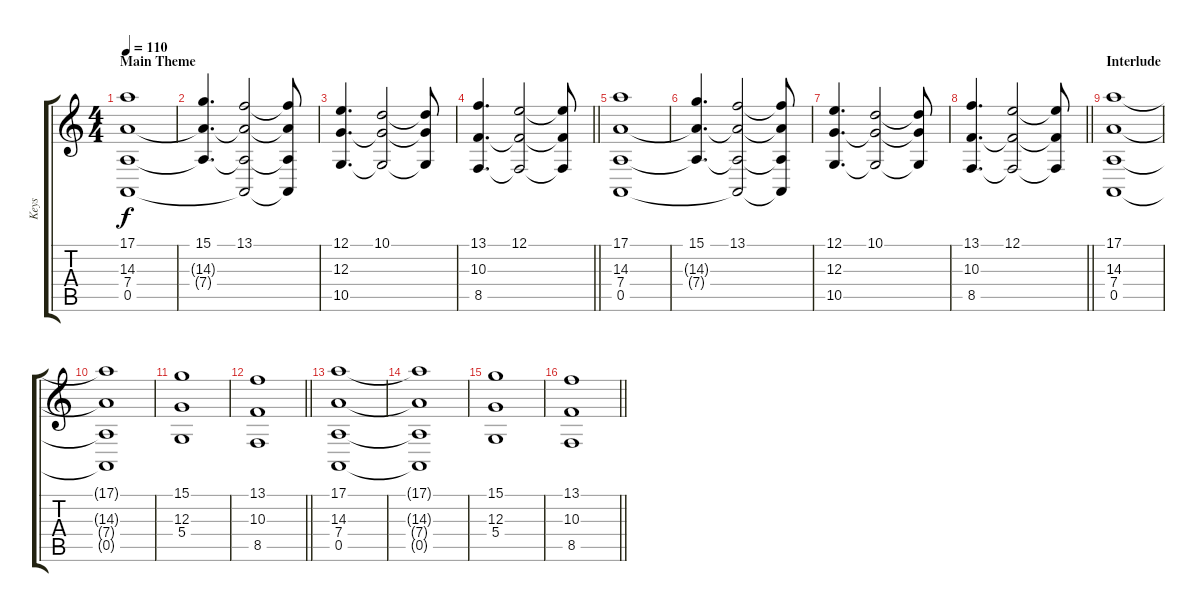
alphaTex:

\track ("Keys" "Keys") {instrument drawbarorgan}
\staff {score tabs}
\tuning (E4 B3 G3 D3 A2 E2) {hide}
\ts (4 4)
\section ("" "Main Theme")
\tempo 110
\clef g2
\ks c
(17.1 14.3 7.4 0.5).1{dy f} |
(15.1 14.3{t} 7.4{t}).4{d} (13.1 14.3{t} 7.4{t} 0.5{t}).2 (13.1{t} 14.3{t} 7.4{t} 0.5{t}).8 |
(12.1 12.3 10.5).4{d} (10.1 12.3{t} 10.5{t}).2 (10.1{t} 12.3{t} 10.5{t}).8 |
\barLineRight lightlight
(13.1 10.3 8.5).4{d} (12.1 10.3{t} 8.5{t}).2 (12.1{t} 10.3{t} 8.5{t}).8 |
\section ("" "")
(17.1 14.3 7.4 0.5).1 |
(15.1 14.3{t} 7.4{t}).4{d} (13.1 14.3{t} 7.4{t} 0.5{t}).2 (13.1{t} 14.3{t} 7.4{t} 0.5{t}).8 |
(12.1 12.3 10.5).4{d} (10.1 12.3{t} 10.5{t}).2 (10.1{t} 12.3{t} 10.5{t}).8 |
\barLineRight lightlight
(13.1 10.3 8.5).4{d} (12.1 10.3{t} 8.5{t}).2 (12.1{t} 10.3{t} 8.5{t}).8 |
\section ("" "Interlude")
(17.1 14.3 7.4 0.5).1 |
(17.1{t} 14.3{t} 7.4{t} 0.5{t}).1 |
(15.1 12.3 5.4).1 |
\barLineRight lightlight
(13.1 10.3 8.5).1 |
\section ("" "")
(17.1 14.3 7.4 0.5).1 |
(17.1{t} 14.3{t} 7.4{t} 0.5{t}).1 |
(15.1 12.3 5.4).1 |
\barLineRight lightlight
(13.1 10.3 8.5).1
